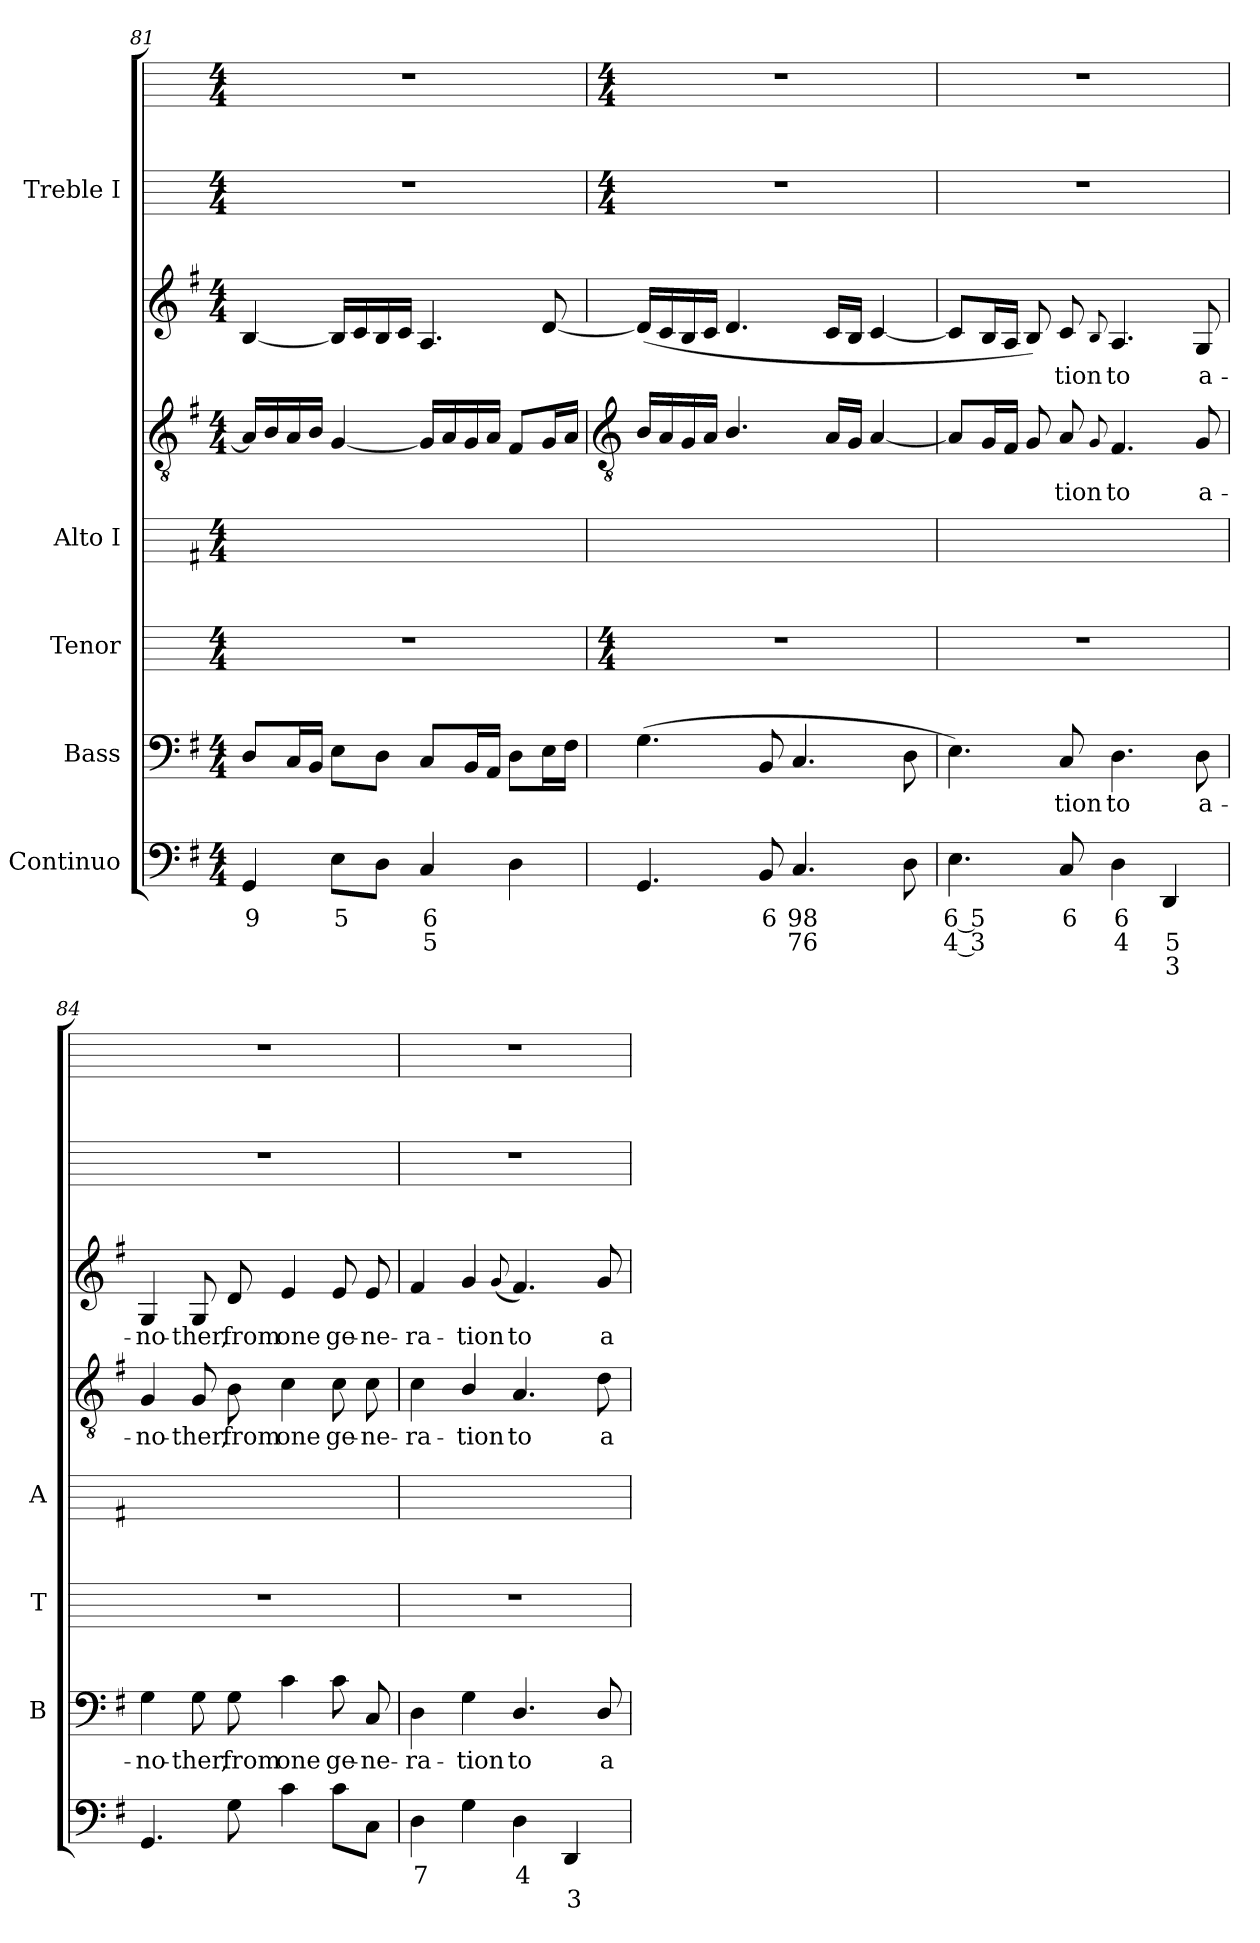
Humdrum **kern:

**kern	**text	**text	**text	**kern	**text	**kern	**kern	**kern	**text	**kern	**text	**kern	**kern
*part5	*part5	*part5	*part5	*part4	*part4	*part3	*part2	*part2	*part2	*part2	*part2	*part1	*part1
*staff8	*staff8	*staff8	*staff8	*staff7	*staff7	*staff6	*staff5	*staff4	*staff4	*staff3	*staff3	*staff2	*staff1
*I"Continuo	*	*	*	*I"Bass	*	*I"Tenor	*I"Alto I	*	*	*	*	*I"Treble I	*
*	*	*	*	*I'B	*	*I'T	*I'A	*	*	*	*	*	*
*clefF4	*	*	*	*clefF4	*	*	*	*clefGv2	*	*clefG2	*	*	*
*k[f#]	*	*	*	*k[f#]	*	*	*k[f#]	*k[f#]	*	*k[f#]	*	*	*
*G:	*	*	*	*G:	*	*	*G:	*G:	*	*G:	*	*	*
*M4/4	*	*	*	*M4/4	*	*M4/4	*M4/4	*M4/4	*	*M4/4	*	*M4/4	*M4/4
=81	=81	=81	=81	=81	=81	=81	=81	=81	=81	=81	=81	=81	=81
!	!LO:LY:b	!	!	!	!	!	!	!	!	!	!	!	!
4GG	9	.	.	8DL	.	1r	1ryy	16ALL]	.	[4B	.	1r	1r
.	.	.	.	.	.	.	.	16B	.	.	.	.	.
.	.	.	.	16CL	.	.	.	16A	.	.	.	.	.
.	.	.	.	16BBJJ	.	.	.	16BJJ	.	.	.	.	.
!	!LO:LY:b	!	!	!	!	!	!	!	!	!	!	!	!
8EL	5	.	.	8EL	.	.	.	[4G	.	16BLL]	.	.	.
.	.	.	.	.	.	.	.	.	.	16c	.	.	.
8DJ	.	.	.	8DJ	.	.	.	.	.	16B	.	.	.
.	.	.	.	.	.	.	.	.	.	16cJJ	.	.	.
!	!LO:LY:b	!LO:LY:b	!	!	!	!	!	!	!	!	!	!	!
4C	6	5	.	8CL	.	.	.	16GLL]	.	4.A	.	.	.
.	.	.	.	.	.	.	.	16A	.	.	.	.	.
.	.	.	.	16BBL	.	.	.	16G	.	.	.	.	.
.	.	.	.	16AAJJ	.	.	.	16AJJ	.	.	.	.	.
4D	.	.	.	8DL	.	.	.	8F#L	.	.	.	.	.
.	.	.	.	16EL	.	.	.	16GL	.	[8d	.	.	.
.	.	.	.	16F#JJ	.	.	.	16AJJ	.	.	.	.	.
!!LO:LB:g=z
=82	=82	=82	=82	=82	=82	=82	=82	=82	=82	=82	=82	=82	=82
*	*	*	*	*	*	*	*	*clefGv2	*	*	*	*	*
*	*	*	*	*	*	*M4/4	*	*	*	*	*	*M4/4	*M4/4
4.GG	.	.	.	(>4.G	.	1r	1ryy	(<16BLL	.	(<16dLL]	.	1r	1r
.	.	.	.	.	.	.	.	16A	.	16c	.	.	.
.	.	.	.	.	.	.	.	16G	.	16B	.	.	.
.	.	.	.	.	.	.	.	16AJJ	.	16cJJ	.	.	.
.	.	.	.	.	.	.	.	4.B/	.	4.d	.	.	.
!	!LO:LY:b	!	!	!	!	!	!	!	!	!	!	!	!
8BB	6	.	.	8BB	.	.	.	.	.	.	.	.	.
!	!LO:LY:b	!LO:LY:b	!	!	!	!	!	!	!	!	!	!	!
4.C	98	76	.	4.C	.	.	.	.	.	.	.	.	.
.	.	.	.	.	.	.	.	16ALL	.	16cLL	.	.	.
.	.	.	.	.	.	.	.	16GJJ	.	16BJJ	.	.	.
.	.	.	.	.	.	.	.	[4A	.	[4c	.	.	.
8D	.	.	.	8D	.	.	.	.	.	.	.	.	.
=83	=83	=83	=83	=83	=83	=83	=83	=83	=83	=83	=83	=83	=83
!	!LO:LY:b	!LO:LY:b	!	!	!	!	!	!	!	!	!	!	!
4.E	6 5	4 3	.	4.E)	.	1r	1ryy	8AL]	.	8cL]	.	1r	1r
.	.	.	.	.	.	.	.	16GL	.	16BL	.	.	.
.	.	.	.	.	.	.	.	16F#JJ	.	16AJJ	.	.	.
.	.	.	.	.	.	.	.	8G	.	8B)	.	.	.
!	!LO:LY:b	!	!	!	!LO:LY:b	!	!	!	!LO:LY:b	!	!LO:LY:b	!	!
8C	6	.	.	8C	tion	.	.	8A	-tion	8c	tion	.	.
.	.	.	.	.	.	.	.	8qqG	.	8qqB	.	.	.
!	!LO:LY:b	!LO:LY:b	!	!	!LO:LY:b	!	!	!	!LO:LY:b	!	!LO:LY:b	!	!
4D	6	4	.	4.D	to	.	.	4.F#	to	4.A)	to	.	.
!	!	!LO:LY:b	!LO:LY:b	!	!	!	!	!	!	!	!	!	!
4DD	.	5	3	.	.	.	.	.	.	.	.	.	.
!	!	!	!	!	!LO:LY:b	!	!	!	!LO:LY:b	!	!LO:LY:b	!	!
.	.	.	.	8D	a-	.	.	8G	a-	8G	a-	.	.
=84	=84	=84	=84	=84	=84	=84	=84	=84	=84	=84	=84	=84	=84
!	!	!	!	!	!LO:LY:b	!	!	!	!LO:LY:b	!	!LO:LY:b	!	!
4.GG	.	.	.	4G	-no-	1r	1ryy	4G	-no-	4G	-no-	1r	1r
!	!	!	!	!	!LO:LY:b	!	!	!	!LO:LY:b	!	!LO:LY:b	!	!
.	.	.	.	8G	-ther,	.	.	8G	-ther,	8G	-ther,	.	.
!	!	!	!	!	!LO:LY:b	!	!	!	!LO:LY:b	!	!LO:LY:b	!	!
8G	.	.	.	8G	from	.	.	8B	from	8d	from	.	.
!	!	!	!	!	!LO:LY:b	!	!	!	!LO:LY:b	!	!LO:LY:b	!	!
4c	.	.	.	4c	one	.	.	4c	one	4e	one	.	.
!	!	!	!	!	!LO:LY:b	!	!	!	!LO:LY:b	!	!LO:LY:b	!	!
8cL	.	.	.	8c	ge-	.	.	8c	ge-	8e	ge-	.	.
!	!	!	!	!	!LO:LY:b	!	!	!	!LO:LY:b	!	!LO:LY:b	!	!
8CJ	.	.	.	8C	-ne-	.	.	8c	-ne-	8e	-ne-	.	.
=85	=85	=85	=85	=85	=85	=85	=85	=85	=85	=85	=85	=85	=85
!	!LO:LY:b	!	!	!	!LO:LY:b	!	!	!	!LO:LY:b	!	!LO:LY:b	!	!
4D	7	.	.	4D	-ra-	1r	1ryy	4c	-ra-	4f#	-ra-	1r	1r
!	!	!	!	!	!LO:LY:b	!	!	!	!LO:LY:b	!	!LO:LY:b	!	!
4G	.	.	.	4G	-tion	.	.	4B/	-tion	4g	-tion	.	.
.	.	.	.	.	.	.	.	.	.	(<8qqg/	.	.	.
!	!LO:LY:b	!	!	!	!LO:LY:b	!	!	!	!LO:LY:b	!	!LO:LY:b	!	!
4D	4	.	.	4.D/	to	.	.	4.A	to	4.f#)	to	.	.
!	!	!LO:LY:b	!	!	!	!	!	!	!	!	!	!	!
4DD	.	3	.	.	.	.	.	.	.	.	.	.	.
!	!	!	!	!	!LO:LY:b	!	!	!	!LO:LY:b	!	!LO:LY:b	!	!
.	.	.	.	8D/	a-	.	.	8d	a-	8g	a-	.	.
=	=	=	=	=	=	=	=	=	=	=	=	=	=
*-	*-	*-	*-	*-	*-	*-	*-	*-	*-	*-	*-	*-	*-
